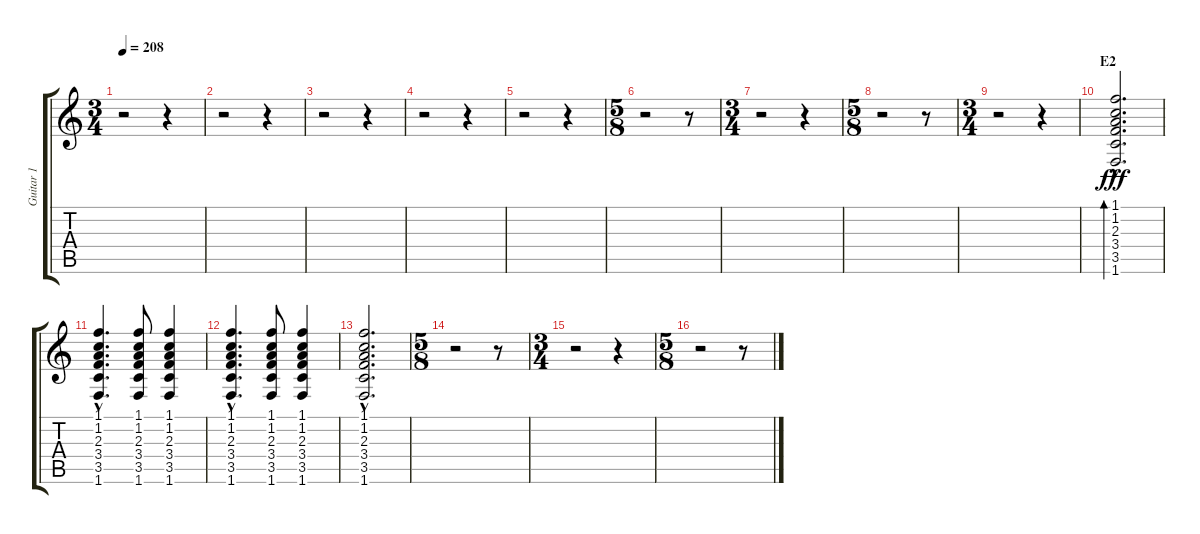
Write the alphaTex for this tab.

\track ("Guitar 1" "Guitar 1") {instrument electricguitarclean}
\staff {score tabs}
\tuning (E4 B3 G3 D3 A2 E2) {hide}
\ts (3 4)
\tempo 208
\clef g2
\ks c
r.2{dy f} r.4 |
r.2 r.4 |
r.2 r.4 |
r.2 r.4 |
r.2 r.4 |
\ts (5 8)
r.2 r.8 |
\ts (3 4)
r.2 r.4 |
\ts (5 8)
r.2 r.8 |
\ts (3 4)
r.2 r.4 |
\section ("" "E2")
(1.1{hac} 1.2{hac} 2.3{hac} 3.4{hac} 3.5{hac} 1.6{hac}).2{d bd 240 dy fff} |
(1.1{hac} 1.2{hac} 2.3{hac} 3.4{hac} 3.5{hac} 1.6{hac}).4{d} (1.1 1.2 2.3 3.4 3.5 1.6).8 (1.1 1.2 2.3 3.4 3.5 1.6).4 |
(1.1{hac} 1.2{hac} 2.3{hac} 3.4{hac} 3.5{hac} 1.6{hac}).4{d} (1.1 1.2 2.3 3.4 3.5 1.6).8 (1.1 1.2 2.3 3.4 3.5 1.6).4 |
(1.1{hac} 1.2{hac} 2.3{hac} 3.4{hac} 3.5{hac} 1.6{hac}).2{d} |
\ts (5 8)
r.2 r.8 |
\ts (3 4)
r.2 r.4 |
\ts (5 8)
r.2 r.8
